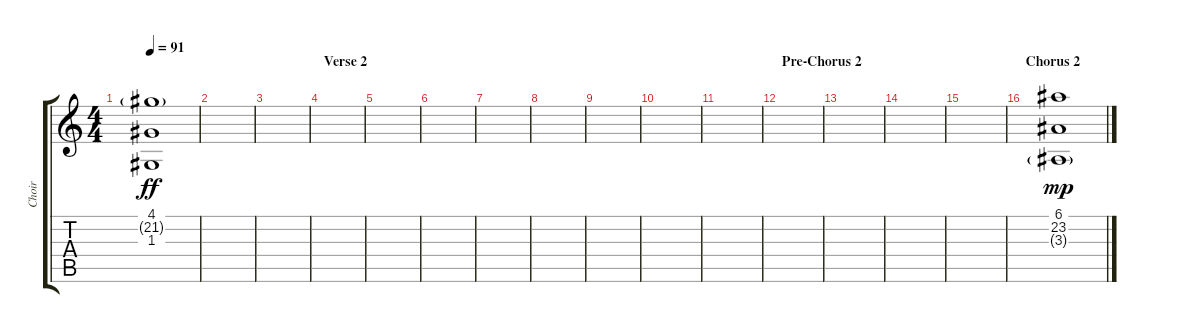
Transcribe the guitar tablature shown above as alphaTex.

\track ("Choir" "Choir") {instrument choiraahs}
\staff {score tabs}
\tuning (E4 B3 G3 D3 A2 E2) {hide}
\ts (4 4)
\tempo 91
\clef g2
\ks c
(4.1 21.2{g} 1.3).1{dy ff} |
|
|
\section ("" "Verse 2")
|
|
|
|
|
|
|
|
\section ("" "Pre-Chorus 2")
|
|
|
|
\section ("" "Chorus 2")
(6.1 23.2 3.3{g}).1{dy mp}
